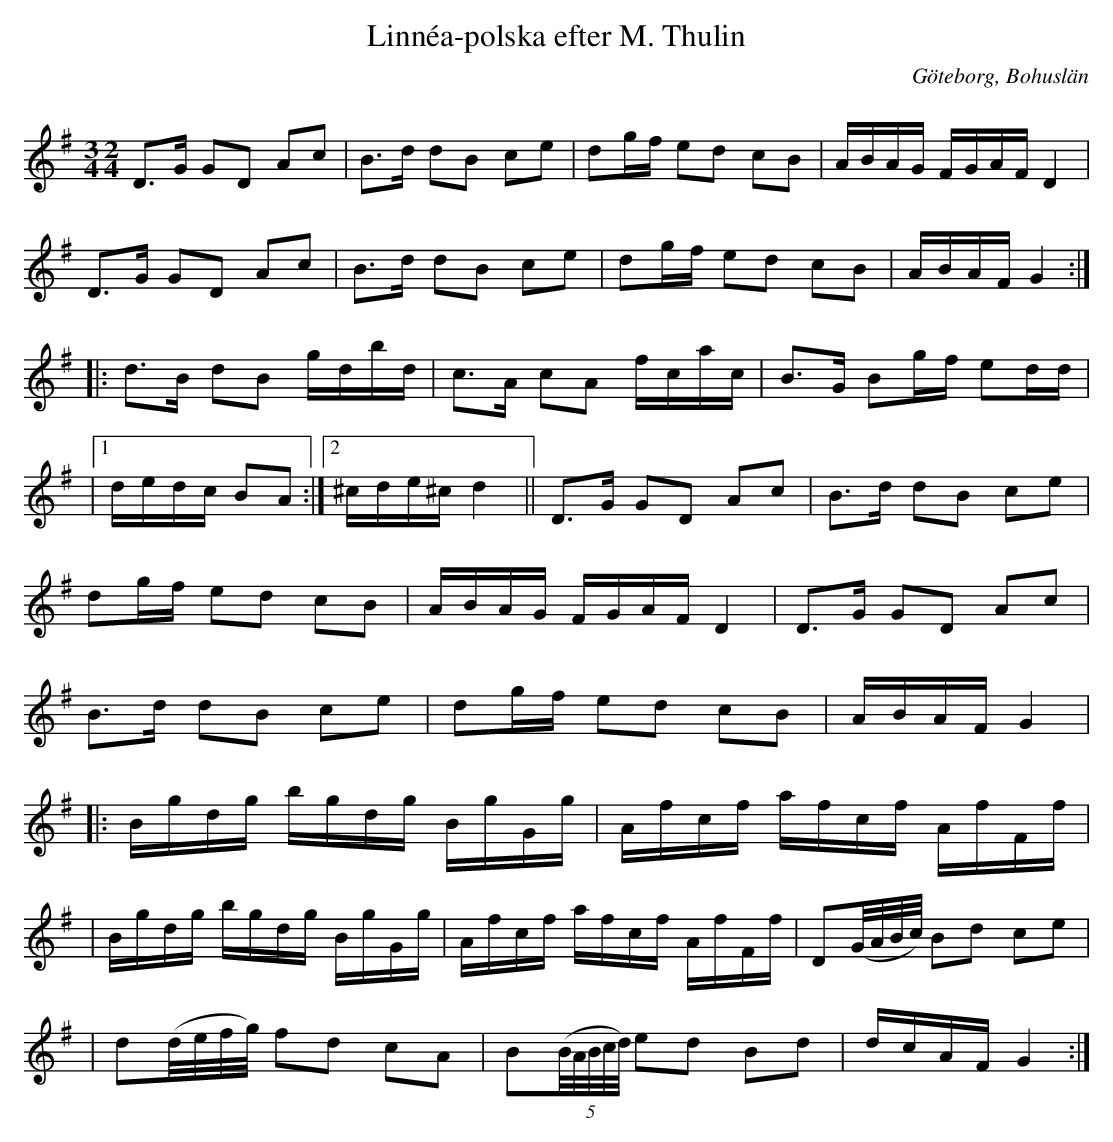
X:1
T:Linnéa-polska efter M. Thulin
O:Göteborg, Bohuslän
Q:107
M:3/4 2/4
L:1/8
K:G
D>G GD Ac | B>d dB ce | dg/f/ ed cB | A/B/A/G/ F/G/A/F/ D2 |
D>G GD Ac | B>d dB ce | dg/f/ ed cB | A/B/A/F/ G2 :|]
|: d>B dB g/d/b/d/ | c>A cA f/c/a/c/ | B>G Bg/f/ ed/d/ |
|1 d/e/d/c/ BA :|2 ^c/d/e/^c/ d2 || D>G GD Ac | B>d dB ce |
 dg/f/ ed cB | A/B/A/G/ F/G/A/F/ D2 | D>G GD Ac |
 B>d dB ce | dg/f/ ed cB | A/B/A/F/ G2 |
|: B/g/d/g/ b/g/d/g/ B/g/G/g/ | A/f/c/f/ a/f/c/f/ A/f/F/f/ |
| B/g/d/g/ b/g/d/g/ B/g/G/g/ | A/f/c/f/ a/f/c/f/ A/f/F/f/ |D(G//A//B//c//) Bd ce |
| d(d//e//f//g//) fd cA |B((5B//A//B//c//d//) ed Bd | d/c/A/F/ G2 :|]
